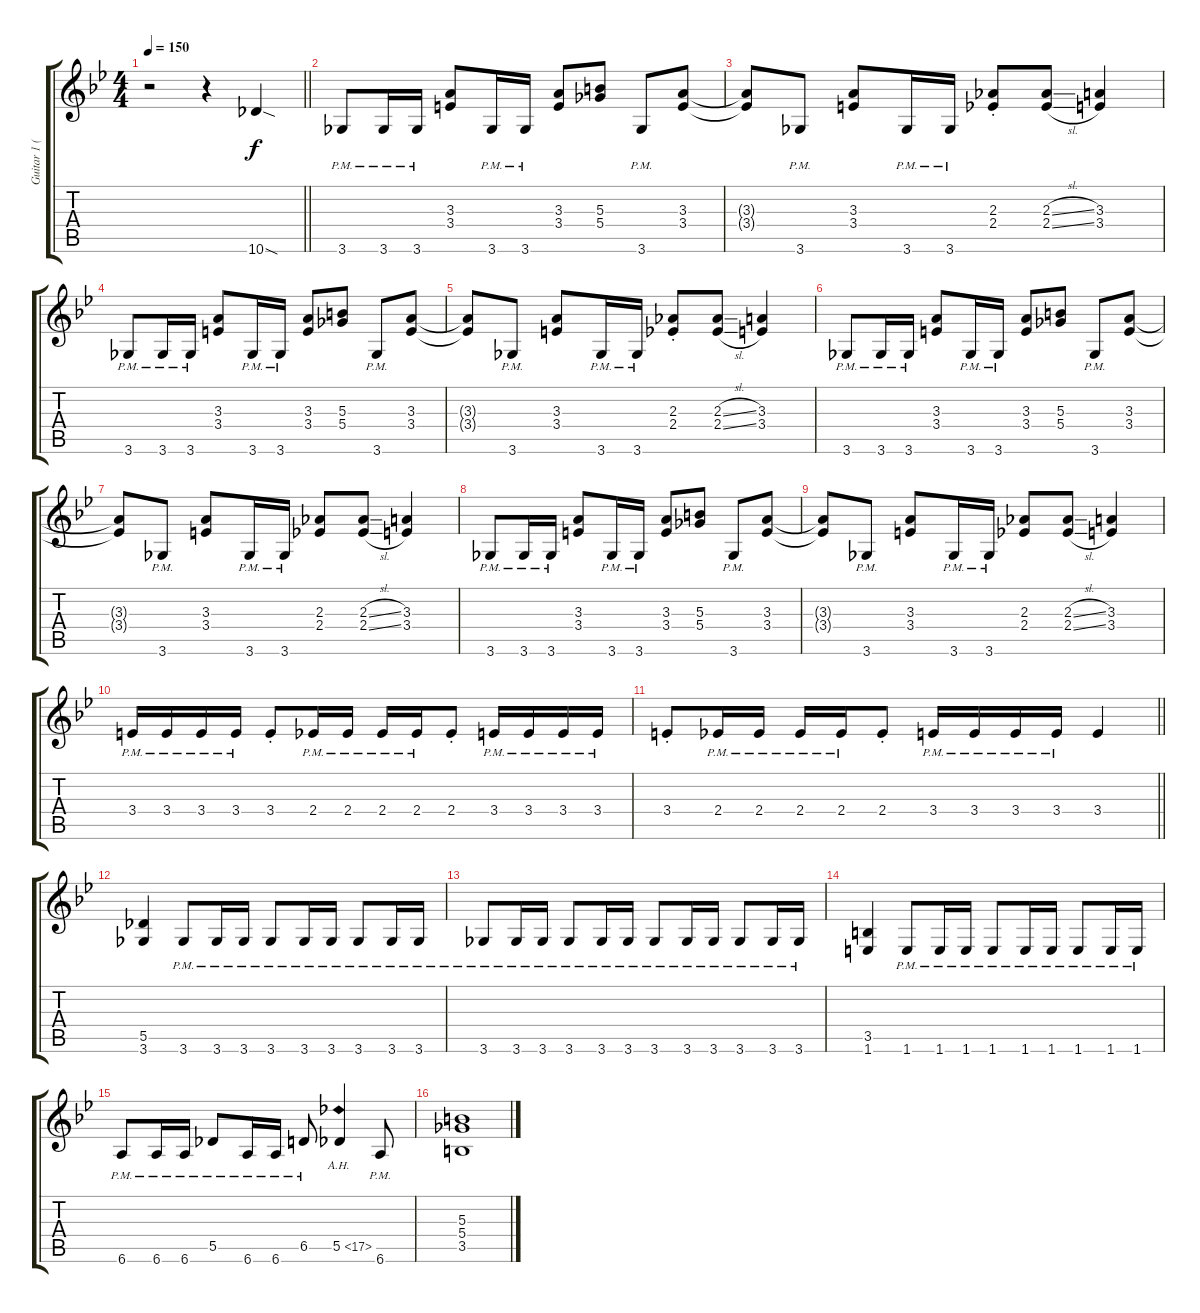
\track ("Guitar 1 (SheJa)" "Guitar 1 (") {instrument distortionguitar}
\staff {score tabs}
\tuning (Eb4 Bb3 Gb3 Db3 Ab2 Eb2) {hide}
\ts (4 4)
\tempo 150
\clef g2
\barLineRight lightlight
\ks bb
r.2{dy f instrument distortionguitar} r.4 10.6{sod}.4 |
3.6{pm}.8 3.6{pm}.16 3.6{pm}.16 (3.3 3.4).8 3.6{pm}.16 3.6{pm}.16 (3.3 3.4).8 (5.3 5.4).8 3.6{pm}.8 (3.3 3.4).8 |
(3.3{t} 3.4{t}).8 3.6{pm}.8 (3.3 3.4).8 3.6{pm}.16 3.6{pm}.16 (2.3{st} 2.4{st}).8 (2.3{sl} 2.4{sl}).8 (3.3 3.4).4 |
3.6{pm}.8 3.6{pm}.16 3.6{pm}.16 (3.3 3.4).8 3.6{pm}.16 3.6{pm}.16 (3.3 3.4).8 (5.3 5.4).8 3.6{pm}.8 (3.3 3.4).8 |
(3.3{t} 3.4{t}).8 3.6{pm}.8 (3.3 3.4).8 3.6{pm}.16 3.6{pm}.16 (2.3{st} 2.4{st}).8 (2.3{sl} 2.4{sl}).8 (3.3 3.4).4 |
3.6{pm}.8 3.6{pm}.16 3.6{pm}.16 (3.3 3.4).8 3.6{pm}.16 3.6{pm}.16 (3.3 3.4).8 (5.3 5.4).8 3.6{pm}.8 (3.3 3.4).8 |
(3.3{t} 3.4{t}).8 3.6{pm}.8 (3.3 3.4).8 3.6{pm}.16 3.6{pm}.16 (2.3 2.4).8 (2.3{sl} 2.4{sl}).8 (3.3 3.4).4 |
3.6{pm}.8 3.6{pm}.16 3.6{pm}.16 (3.3 3.4).8 3.6{pm}.16 3.6{pm}.16 (3.3 3.4).8 (5.3 5.4).8 3.6{pm}.8 (3.3 3.4).8 |
(3.3{t} 3.4{t}).8 3.6{pm}.8 (3.3 3.4).8 3.6{pm}.16 3.6{pm}.16 (2.3 2.4).8 (2.3{sl} 2.4{sl}).8 (3.3 3.4).4 |
3.4{pm}.16 3.4{pm}.16 3.4{pm}.16 3.4{pm}.16 3.4{st}.8 2.4{pm}.16 2.4{pm}.16 2.4{pm}.16 2.4{pm}.16 2.4{st}.8 3.4{pm}.16 3.4{pm}.16 3.4{pm}.16 3.4{pm}.16 |
\barLineRight lightlight
3.4{st}.8 2.4{pm}.16 2.4{pm}.16 2.4{pm}.16 2.4{pm}.16 2.4{st}.8 3.4{pm}.16 3.4{pm}.16 3.4{pm}.16 3.4{pm}.16 3.4.4 |
(5.5 3.6).4 3.6{pm}.8 3.6{pm}.16 3.6{pm}.16 3.6{pm}.8 3.6{pm}.16 3.6{pm}.16 3.6{pm}.8 3.6{pm}.16 3.6{pm}.16 |
3.6{pm}.8 3.6{pm}.16 3.6{pm}.16 3.6{pm}.8 3.6{pm}.16 3.6{pm}.16 3.6{pm}.8 3.6{pm}.16 3.6{pm}.16 3.6{pm}.8 3.6{pm}.16 3.6{pm}.16 |
(3.5 1.6).4 1.6{pm}.8 1.6{pm}.16 1.6{pm}.16 1.6{pm}.8 1.6{pm}.16 1.6{pm}.16 1.6{pm}.8 1.6{pm}.16 1.6{pm}.16 |
6.6{pm}.8 6.6{pm}.16 6.6{pm}.16 5.5{pm}.8 6.6{pm}.16 6.6{pm}.16 6.5{pm}.8 5.5{ah 12}.4 6.6{pm}.8 |
(5.3 5.4 3.5).1
